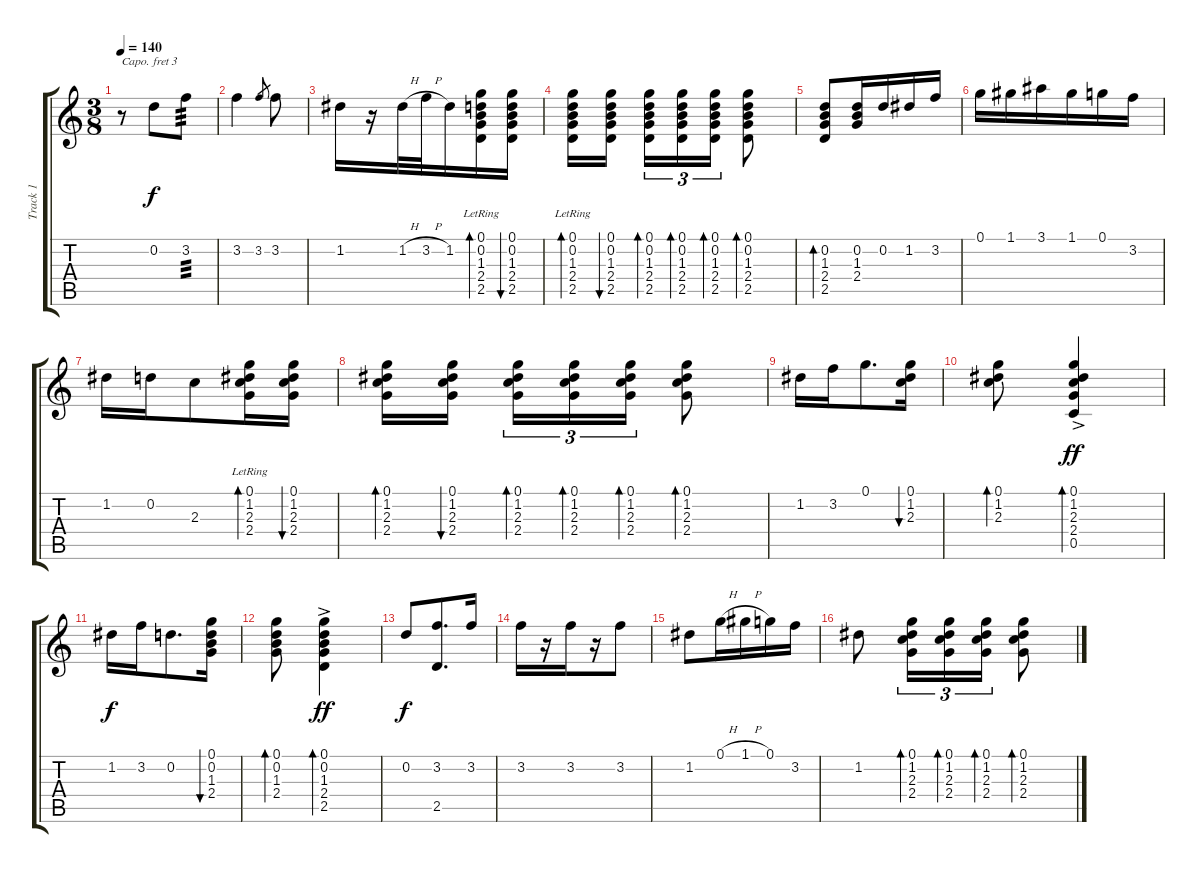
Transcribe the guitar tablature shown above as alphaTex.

\track ("Track 1" "Track 1") {instrument acousticguitarnylon}
\staff {score tabs}
\capo 3
\tuning (E4 B3 G3 D3 A2 E2) {hide}
\ts (3 8)
\tempo 140
\clef g2
\ks c
r.8{dy f} 0.2.8 3.2.8{tp 3} |
3.2.4 3.2.8{gr} 3.2.8 |
1.2.16 r.16 1.2{h}.32 3.2{h}.32 1.2.16 (0.1{lr} 0.2{lr} 1.3{lr} 2.4 2.5).16{bd 30} (0.1 0.2 1.3 2.4 2.5).16{bu 30} |
(0.1{lr} 0.2{lr} 1.3{lr} 2.4 2.5).16{bd 30} (0.1 0.2 1.3 2.4 2.5).16{bu 30} (0.1 0.2 1.3 2.4 2.5).16{tu (3 2) bd 30} (0.1 0.2 1.3 2.4 2.5).16{tu (3 2) bd 30} (0.1 0.2 1.3 2.4 2.5).16{tu (3 2) bd 30} (0.1 0.2 1.3 2.4 2.5).8{bd 30} |
(0.2 1.3 2.4 2.5).8{bd 30} (0.2 1.3 2.4).16 0.2.16 1.2.16 3.2.16 |
0.1.16 1.1.16 3.1.16 1.1.16 0.1.16 3.2.16 |
1.2.16 0.2.16 2.3.8 (0.1{lr} 1.2{lr} 2.3{lr} 2.4).16{bd 30} (0.1 1.2 2.3 2.4).16{bu 30} |
(0.1 1.2 2.3 2.4).16{bd 30} (0.1 1.2 2.3 2.4).16{bu 30} (0.1 1.2 2.3 2.4).16{tu (3 2) bd 30} (0.1 1.2 2.3 2.4).16{tu (3 2) bd 30} (0.1 1.2 2.3 2.4).16{tu (3 2) bd 30} (0.1 1.2 2.3 2.4).8{bd 30} |
1.2.16 3.2.16 0.1.8{d} (0.1 1.2 2.3).16{bu 30} |
(0.1 1.2 2.3).8{bd 30} (0.1{ac} 1.2{ac} 2.3{ac} 2.4{ac} 0.5{ac}).4{bd 30 dy ff} |
1.2.16{dy f} 3.2.16 0.2.8{d} (0.1 0.2 1.3 2.4).16{bu 30} |
(0.1 0.2 1.3 2.4).8{bd 30} (0.1 0.2 1.3 2.4 2.5{ac}).4{bd 30 dy ff} |
0.2.8{dy f} (3.2 2.5).8{d} 3.2.16 |
3.2.16 r.16 3.2.16 r.16 3.2.8 |
1.2.8 0.1{h}.16 1.1{h}.16 0.1.16 3.2.16 |
1.2.8 (0.1 1.2 2.3 2.4).16{tu (3 2) bd 30} (0.1 1.2 2.3 2.4).16{tu (3 2) bd 30} (0.1 1.2 2.3 2.4).16{tu (3 2) bd 30} (0.1 1.2 2.3 2.4).8{bd 30}
